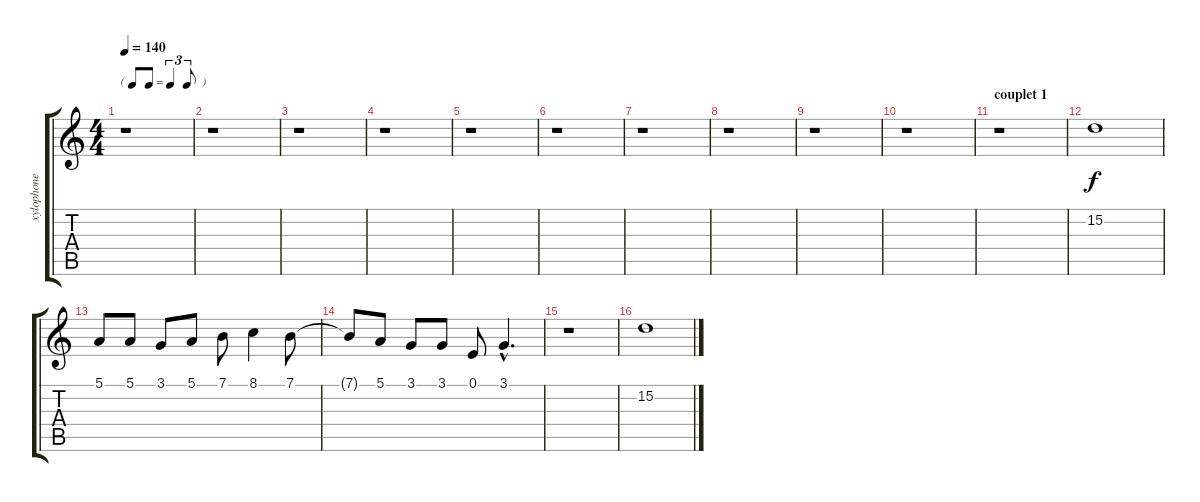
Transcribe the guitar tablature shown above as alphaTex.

\track ("xylophone" "xylophone") {instrument glockenspiel}
\staff {score tabs}
\tuning (E4 B3 G3 D3 A2 E2) {hide}
\ts (4 4)
\tf triplet8th
\tempo 140
\clef g2
\ks c
r.1{dy f instrument glockenspiel} |
r.1 |
r.1 |
r.1 |
r.1 |
r.1 |
r.1 |
r.1 |
r.1 |
r.1 |
\section ("" "couplet 1")
r.1 |
15.2.1 |
5.1.8 5.1.8 3.1.8 5.1.8 7.1.8 8.1.4 7.1.8 |
7.1{t}.8 5.1.8 3.1.8 3.1.8 0.1.8 3.1{hac}.4{d} |
r.1 |
15.2.1
